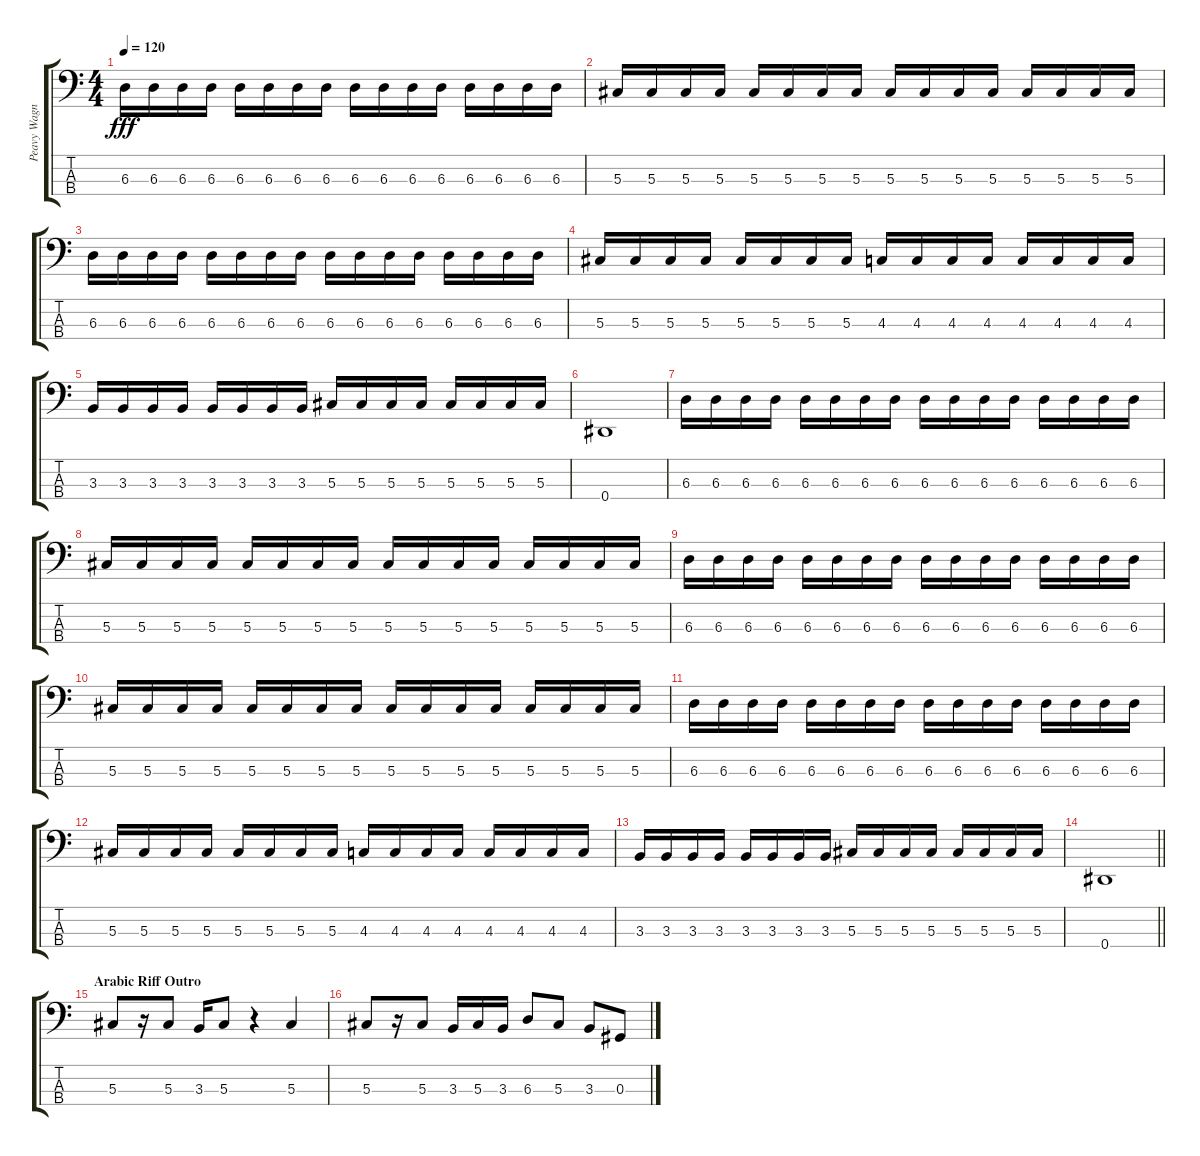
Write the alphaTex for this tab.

\track ("Peavy Wagner (bass)" "Peavy Wagn") {instrument electricbassfinger}
\staff {score tabs}
\tuning (Gb2 Db2 Ab1 Eb1) {hide}
\ts (4 4)
\tempo 120
\clef f4
\ks c
6.3.16{dy fff} 6.3.16 6.3.16 6.3.16 6.3.16 6.3.16 6.3.16 6.3.16 6.3.16 6.3.16 6.3.16 6.3.16 6.3.16 6.3.16 6.3.16 6.3.16 |
5.3.16 5.3.16 5.3.16 5.3.16 5.3.16 5.3.16 5.3.16 5.3.16 5.3.16 5.3.16 5.3.16 5.3.16 5.3.16 5.3.16 5.3.16 5.3.16 |
6.3.16 6.3.16 6.3.16 6.3.16 6.3.16 6.3.16 6.3.16 6.3.16 6.3.16 6.3.16 6.3.16 6.3.16 6.3.16 6.3.16 6.3.16 6.3.16 |
5.3.16 5.3.16 5.3.16 5.3.16 5.3.16 5.3.16 5.3.16 5.3.16 4.3.16 4.3.16 4.3.16 4.3.16 4.3.16 4.3.16 4.3.16 4.3.16 |
3.3.16 3.3.16 3.3.16 3.3.16 3.3.16 3.3.16 3.3.16 3.3.16 5.3.16 5.3.16 5.3.16 5.3.16 5.3.16 5.3.16 5.3.16 5.3.16 |
0.4.1 |
6.3.16 6.3.16 6.3.16 6.3.16 6.3.16 6.3.16 6.3.16 6.3.16 6.3.16 6.3.16 6.3.16 6.3.16 6.3.16 6.3.16 6.3.16 6.3.16 |
5.3.16 5.3.16 5.3.16 5.3.16 5.3.16 5.3.16 5.3.16 5.3.16 5.3.16 5.3.16 5.3.16 5.3.16 5.3.16 5.3.16 5.3.16 5.3.16 |
6.3.16 6.3.16 6.3.16 6.3.16 6.3.16 6.3.16 6.3.16 6.3.16 6.3.16 6.3.16 6.3.16 6.3.16 6.3.16 6.3.16 6.3.16 6.3.16 |
5.3.16 5.3.16 5.3.16 5.3.16 5.3.16 5.3.16 5.3.16 5.3.16 5.3.16 5.3.16 5.3.16 5.3.16 5.3.16 5.3.16 5.3.16 5.3.16 |
6.3.16 6.3.16 6.3.16 6.3.16 6.3.16 6.3.16 6.3.16 6.3.16 6.3.16 6.3.16 6.3.16 6.3.16 6.3.16 6.3.16 6.3.16 6.3.16 |
5.3.16 5.3.16 5.3.16 5.3.16 5.3.16 5.3.16 5.3.16 5.3.16 4.3.16 4.3.16 4.3.16 4.3.16 4.3.16 4.3.16 4.3.16 4.3.16 |
3.3.16 3.3.16 3.3.16 3.3.16 3.3.16 3.3.16 3.3.16 3.3.16 5.3.16 5.3.16 5.3.16 5.3.16 5.3.16 5.3.16 5.3.16 5.3.16 |
\barLineRight lightlight
0.4.1 |
\section ("" "Arabic Riff Outro")
5.3.8 r.16 5.3.8 3.3.16 5.3.8 r.4 5.3.4 |
5.3.8 r.16 5.3.8 3.3.16 5.3.16 3.3.16 6.3.8 5.3.8 3.3.8 0.3.8
